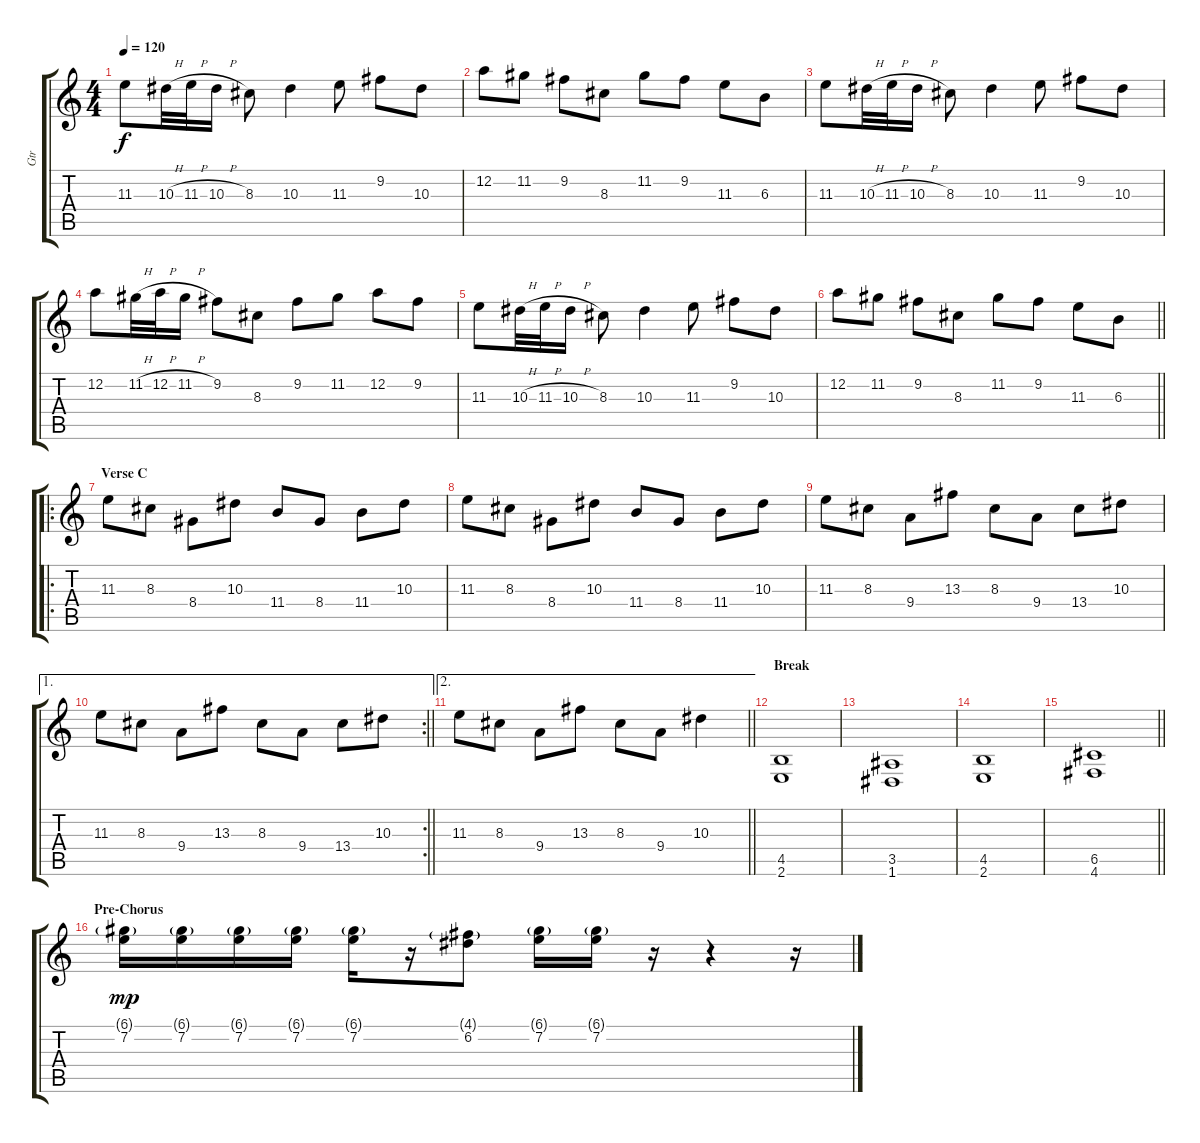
\track ("Gtr" "Gtr") {instrument distortionguitar}
\staff {score tabs}
\tuning (D4 A3 F3 C3 G2 D2) {hide}
\ts (4 4)
\tempo 120
\clef g2
\ks c
11.3.8{dy f} 10.3{h}.32 11.3{h}.32 10.3{h}.16 8.3.8 10.3.4 11.3.8 9.2.8 10.3.8 |
12.2.8 11.2.8 9.2.8 8.3.8 11.2.8 9.2.8 11.3.8 6.3.8 |
11.3.8 10.3{h}.32 11.3{h}.32 10.3{h}.16 8.3.8 10.3.4 11.3.8 9.2.8 10.3.8 |
12.2.8 11.2{h}.32 12.2{h}.32 11.2{h}.16 9.2.8 8.3.8 9.2.8 11.2.8 12.2.8 9.2.8 |
11.3.8 10.3{h}.32 11.3{h}.32 10.3{h}.16 8.3.8 10.3.4 11.3.8 9.2.8 10.3.8 |
\barLineRight lightlight
12.2.8 11.2.8 9.2.8 8.3.8 11.2.8 9.2.8 11.3.8 6.3.8 |
\ro
\section ("" "Verse C")
11.3.8 8.3.8 8.4.8 10.3.8 11.4.8 8.4.8 11.4.8 10.3.8 |
11.3.8 8.3.8 8.4.8 10.3.8 11.4.8 8.4.8 11.4.8 10.3.8 |
11.3.8 8.3.8 9.4.8 13.3.8 8.3.8 9.4.8 13.4.8 10.3.8 |
\ae 1
\rc 2
\barLineRight lightlight
11.3.8 8.3.8 9.4.8 13.3.8 8.3.8 9.4.8 13.4.8 10.3.8 |
\ae 2
\barLineRight lightlight
11.3.8 8.3.8 9.4.8 13.3.8 8.3.8 9.4.8 10.3.4 |
\section ("" "Break")
(4.5 2.6).1 |
(3.5 1.6).1 |
(4.5 2.6).1 |
\barLineRight lightlight
(6.5 4.6).1 |
\section ("" "Pre-Chorus")
(6.1{g} 7.2).16{dy mp} (6.1{g} 7.2).16 (6.1{g} 7.2).16 (6.1{g} 7.2).16 (6.1{g} 7.2).16 r.16 (4.1{g} 6.2).8 (6.1{g} 7.2).16 (6.1{g} 7.2).16 r.16 r.4 r.16
